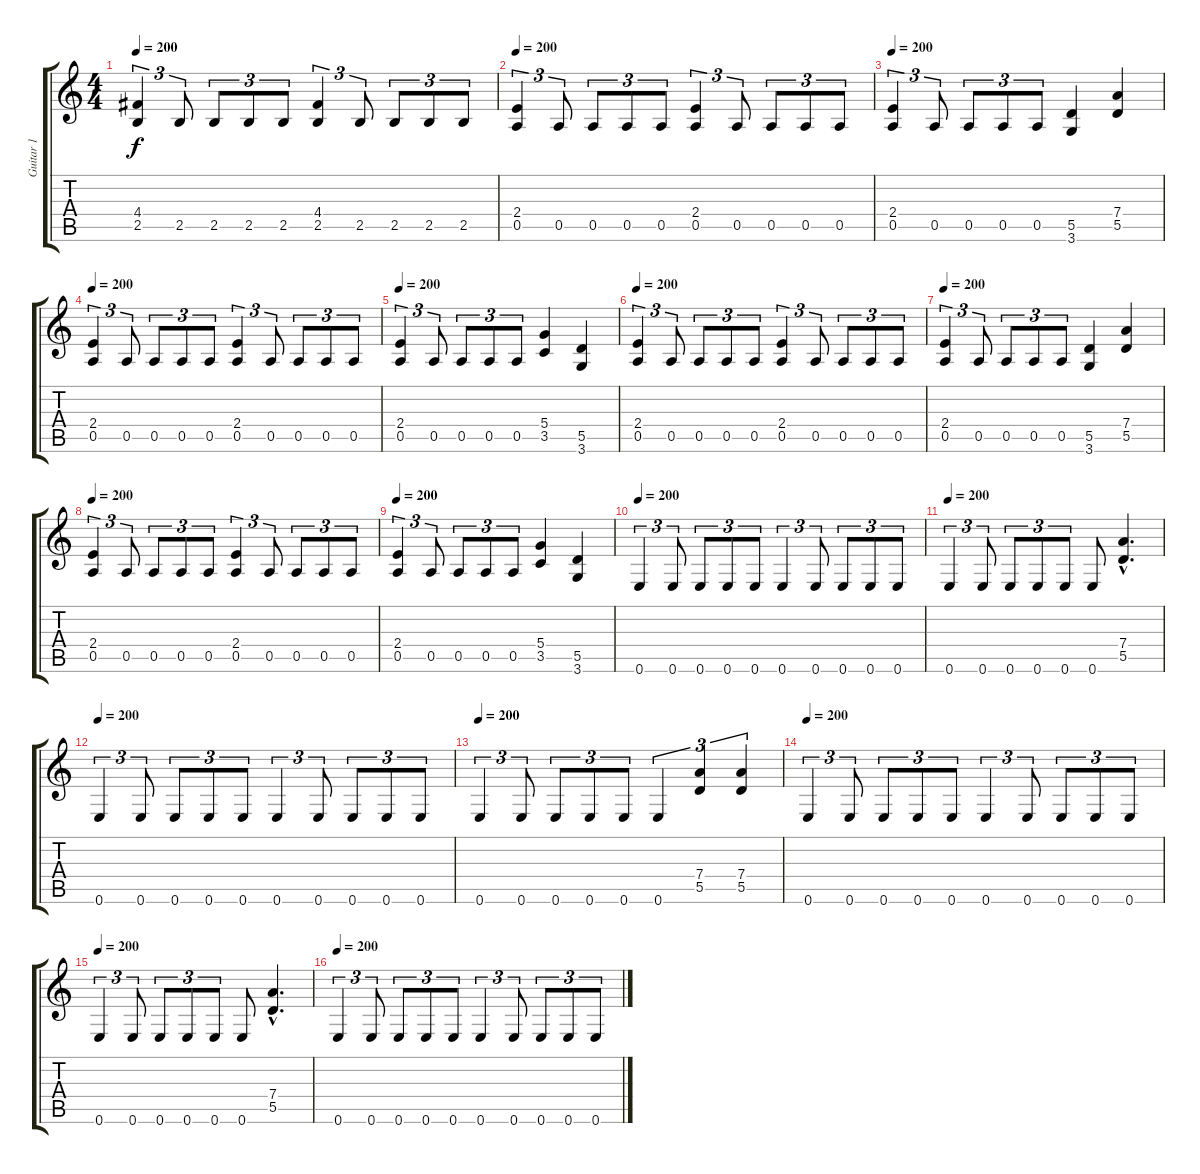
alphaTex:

\track ("Guitar 1" "Guitar 1") {instrument distortionguitar}
\staff {score tabs}
\tuning (E4 B3 G3 D3 A2 E2) {hide}
\ts (4 4)
\tempo 200
\clef g2
\ks c
(4.4 2.5).4{tu (3 2) dy f} 2.5.8{tu (3 2)} 2.5.8{tu (3 2)} 2.5.8{tu (3 2)} 2.5.8{tu (3 2)} (4.4 2.5).4{tu (3 2)} 2.5.8{tu (3 2)} 2.5.8{tu (3 2)} 2.5.8{tu (3 2)} 2.5.8{tu (3 2)} |
\tempo 200
(2.4 0.5).4{tu (3 2)} 0.5.8{tu (3 2)} 0.5.8{tu (3 2)} 0.5.8{tu (3 2)} 0.5.8{tu (3 2)} (2.4 0.5).4{tu (3 2)} 0.5.8{tu (3 2)} 0.5.8{tu (3 2)} 0.5.8{tu (3 2)} 0.5.8{tu (3 2)} |
\tempo 200
(2.4 0.5).4{tu (3 2)} 0.5.8{tu (3 2)} 0.5.8{tu (3 2)} 0.5.8{tu (3 2)} 0.5.8{tu (3 2)} (5.5 3.6).4 (7.4 5.5).4 |
\tempo 200
(2.4 0.5).4{tu (3 2)} 0.5.8{tu (3 2)} 0.5.8{tu (3 2)} 0.5.8{tu (3 2)} 0.5.8{tu (3 2)} (2.4 0.5).4{tu (3 2)} 0.5.8{tu (3 2)} 0.5.8{tu (3 2)} 0.5.8{tu (3 2)} 0.5.8{tu (3 2)} |
\tempo 200
(2.4 0.5).4{tu (3 2)} 0.5.8{tu (3 2)} 0.5.8{tu (3 2)} 0.5.8{tu (3 2)} 0.5.8{tu (3 2)} (5.4 3.5).4 (5.5 3.6).4 |
\tempo 200
(2.4 0.5).4{tu (3 2)} 0.5.8{tu (3 2)} 0.5.8{tu (3 2)} 0.5.8{tu (3 2)} 0.5.8{tu (3 2)} (2.4 0.5).4{tu (3 2)} 0.5.8{tu (3 2)} 0.5.8{tu (3 2)} 0.5.8{tu (3 2)} 0.5.8{tu (3 2)} |
\tempo 200
(2.4 0.5).4{tu (3 2)} 0.5.8{tu (3 2)} 0.5.8{tu (3 2)} 0.5.8{tu (3 2)} 0.5.8{tu (3 2)} (5.5 3.6).4 (7.4 5.5).4 |
\tempo 200
(2.4 0.5).4{tu (3 2)} 0.5.8{tu (3 2)} 0.5.8{tu (3 2)} 0.5.8{tu (3 2)} 0.5.8{tu (3 2)} (2.4 0.5).4{tu (3 2)} 0.5.8{tu (3 2)} 0.5.8{tu (3 2)} 0.5.8{tu (3 2)} 0.5.8{tu (3 2)} |
\tempo 200
(2.4 0.5).4{tu (3 2)} 0.5.8{tu (3 2)} 0.5.8{tu (3 2)} 0.5.8{tu (3 2)} 0.5.8{tu (3 2)} (5.4 3.5).4 (5.5 3.6).4 |
\tempo 200
0.6.4{tu (3 2)} 0.6.8{tu (3 2)} 0.6.8{tu (3 2)} 0.6.8{tu (3 2)} 0.6.8{tu (3 2)} 0.6.4{tu (3 2)} 0.6.8{tu (3 2)} 0.6.8{tu (3 2)} 0.6.8{tu (3 2)} 0.6.8{tu (3 2)} |
\tempo 200
0.6.4{tu (3 2)} 0.6.8{tu (3 2)} 0.6.8{tu (3 2)} 0.6.8{tu (3 2)} 0.6.8{tu (3 2)} 0.6.8 (7.4{hac} 5.5{hac}).4{d} |
\tempo 200
0.6.4{tu (3 2)} 0.6.8{tu (3 2)} 0.6.8{tu (3 2)} 0.6.8{tu (3 2)} 0.6.8{tu (3 2)} 0.6.4{tu (3 2)} 0.6.8{tu (3 2)} 0.6.8{tu (3 2)} 0.6.8{tu (3 2)} 0.6.8{tu (3 2)} |
\tempo 200
0.6.4{tu (3 2)} 0.6.8{tu (3 2)} 0.6.8{tu (3 2)} 0.6.8{tu (3 2)} 0.6.8{tu (3 2)} 0.6.4{tu (3 2)} (7.4 5.5).4{tu (3 2)} (7.4 5.5).4{tu (3 2)} |
\tempo 200
0.6.4{tu (3 2)} 0.6.8{tu (3 2)} 0.6.8{tu (3 2)} 0.6.8{tu (3 2)} 0.6.8{tu (3 2)} 0.6.4{tu (3 2)} 0.6.8{tu (3 2)} 0.6.8{tu (3 2)} 0.6.8{tu (3 2)} 0.6.8{tu (3 2)} |
\tempo 200
0.6.4{tu (3 2)} 0.6.8{tu (3 2)} 0.6.8{tu (3 2)} 0.6.8{tu (3 2)} 0.6.8{tu (3 2)} 0.6.8 (7.4{hac} 5.5{hac}).4{d} |
\tempo 200
0.6.4{tu (3 2)} 0.6.8{tu (3 2)} 0.6.8{tu (3 2)} 0.6.8{tu (3 2)} 0.6.8{tu (3 2)} 0.6.4{tu (3 2)} 0.6.8{tu (3 2)} 0.6.8{tu (3 2)} 0.6.8{tu (3 2)} 0.6.8{tu (3 2)}
